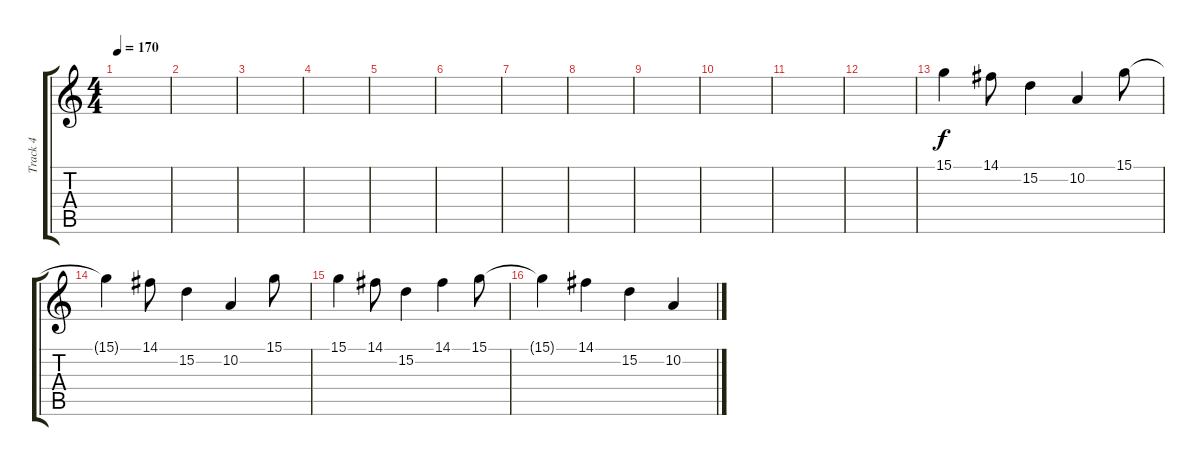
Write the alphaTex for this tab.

\track ("Track 4" "Track 4") {instrument acousticgrandpiano}
\staff {score tabs}
\tuning (E4 B3 G3 D3 A2 E2) {hide}
\ts (4 4)
\tempo 170
\clef g2
\ks c
|
|
|
|
|
|
|
|
|
|
|
|
15.1.4 14.1.8 15.2.4 10.2.4 15.1.8 |
15.1{t}.4 14.1.8 15.2.4 10.2.4 15.1.8 |
15.1.4 14.1.8 15.2.4 14.1.4 15.1.8 |
15.1{t}.4 14.1.4 15.2.4 10.2.4
